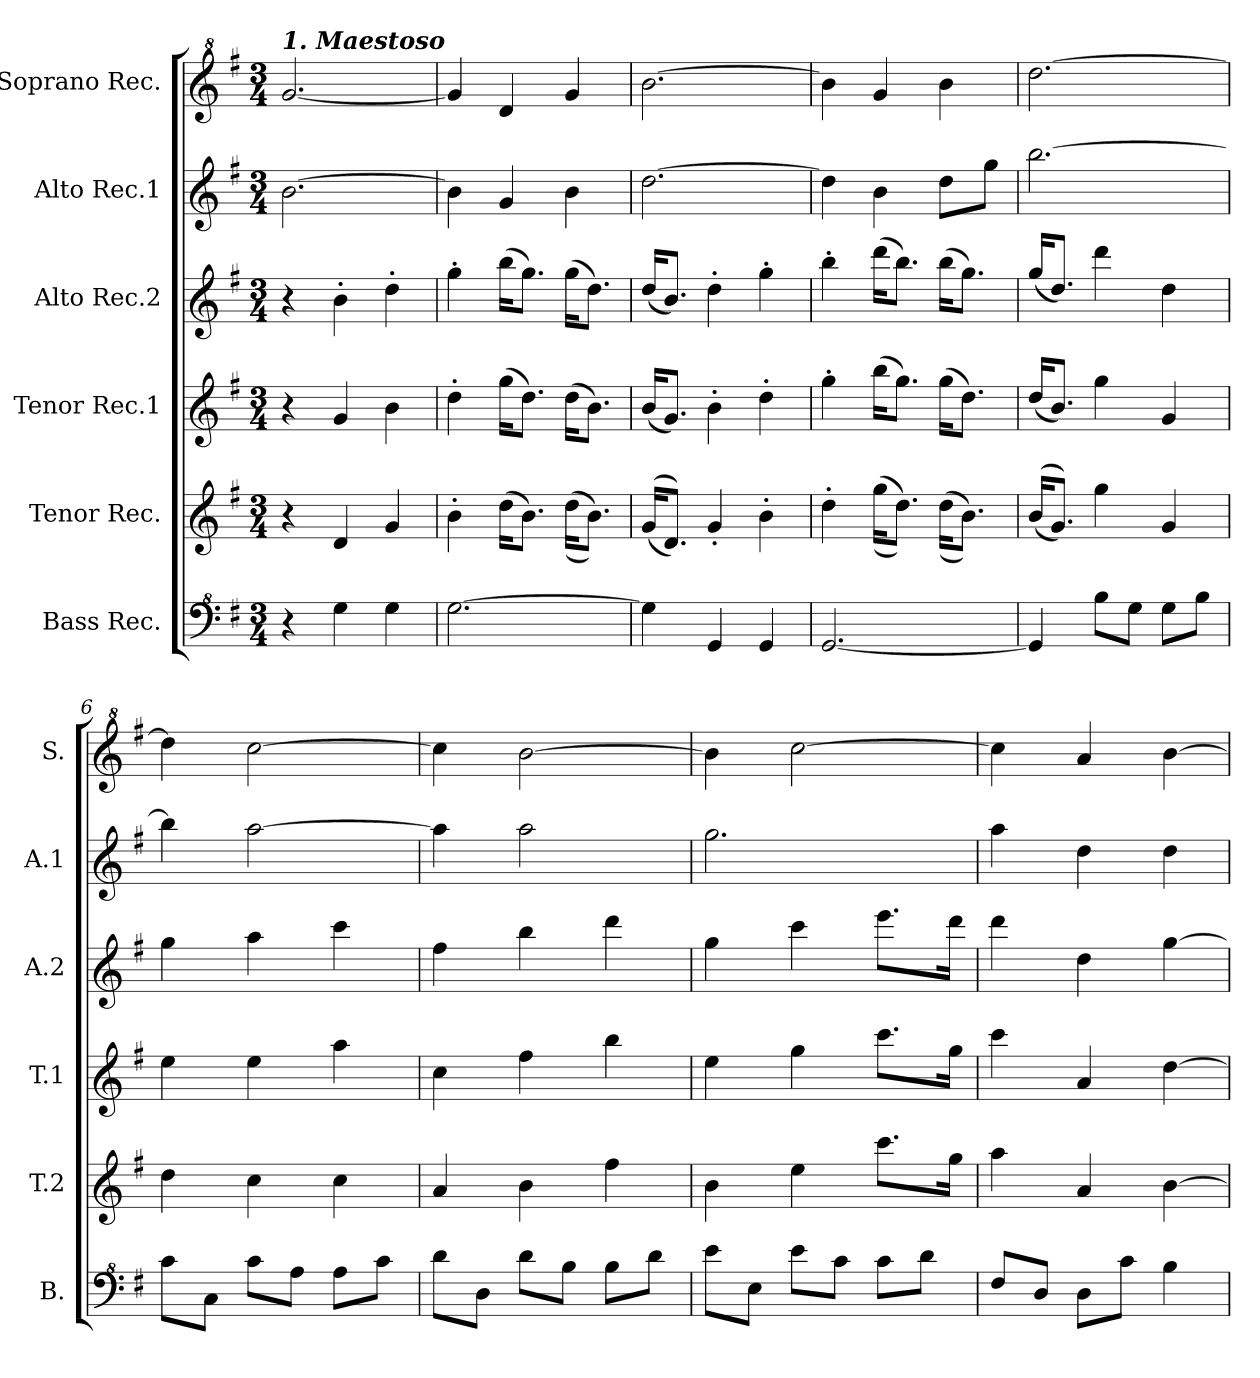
**kern	**kern	**kern	**kern	**kern	**kern
*part6	*part5	*part4	*part3	*part2	*part1
*staff6	*staff5	*staff4	*staff3	*staff2	*staff1
*I"Bass Rec.	*I"Tenor Rec.	*I"Tenor Rec.1	*I"Alto Rec.2	*I"Alto Rec.1	*I"Soprano Rec.
*I'B.	*I'T.2	*I'T.1	*I'A.2	*I'A.1	*I'S.
*clefF^4	*clefG2	*clefG2	*clefG2	*clefG2	*clefG^2
*k[f#]	*k[f#]	*k[f#]	*k[f#]	*k[f#]	*k[f#]
*M3/4	*M3/4	*M3/4	*M3/4	*M3/4	*M3/4
*MM90	*MM90	*MM90	*MM90	*MM90	*MM90
=1	=1	=1	=1	=1	=1
!	!	!	!	!	!LO:TX:a:Bi:t=1. Maestoso
4r	4r	4r	4r	[2.b\	[2.gg/
4g\	4d/	4g/	4b'\	.	.
4g\	4g/	4b\	4dd'\	.	.
=2	=2	=2	=2	=2	=2
[2.g\	4b'\	4dd'\	4gg'\	4b\]	4gg/]
.	(>16dd\KL	(>16gg\KL	(>16bb\KL	4g/	4dd/
.	8.b\J)	8.dd\J)	8.gg\J)	.	.
.	(>(>16dd\KL	(>16dd\KL	(>16gg\KL	4b\	4gg/
.	8.b\J))	8.b\J)	8.dd\J)	.	.
=3	=3	=3	=3	=3	=3
4g\]	((16g/KL	(16b/KL	(16dd/KL	[2.dd\	[2.bb\
.	8.d/J))	8.g/J)	8.b/J)	.	.
4G/	4g'/	4b'\	4dd'\	.	.
4G/	4b'\	4dd'\	4gg'\	.	.
=4	=4	=4	=4	=4	=4
[2.G/	4dd'\	4gg'\	4bb'\	4dd\]	4bb\]
.	(>(>16gg\KL	(>16bb\KL	(>16ddd\KL	4b\	4gg/
.	8.dd\J))	8.gg\J)	8.bb\J)	.	.
.	(>(>16dd\KL	(>16gg\KL	(>16bb\KL	8dd\L	4bb\
.	8.b\J))	8.dd\J)	8.gg\J)	.	.
.	.	.	.	8gg\J	.
=5	=5	=5	=5	=5	=5
4G/]	((16b/KL	(16dd/KL	(16gg/KL	[2.bb\	[2.ddd\
.	8.g/J))	8.b/J)	8.dd/J)	.	.
8b\L	4gg\	4gg\	4ddd\	.	.
8g\J	.	.	.	.	.
8g\L	4g/	4g/	4dd\	.	.
8b\J	.	.	.	.	.
=6	=6	=6	=6	=6	=6
8cc\L	4dd\	4ee\	4gg\	4bb\]	4ddd\]
8c\J	.	.	.	.	.
8cc\L	4cc\	4ee\	4aa\	[2aa\	[2ccc\
8a\J	.	.	.	.	.
8a\L	4cc\	4aa\	4ccc\	.	.
8cc\J	.	.	.	.	.
=7	=7	=7	=7	=7	=7
8dd\L	4a/	4cc\	4ff#\	4aa\]	4ccc\]
8d\J	.	.	.	.	.
8dd\L	4b\	4ff#\	4bb\	2aa\	[2bb\
8b\J	.	.	.	.	.
8b\L	4ff#\	4bb\	4ddd\	.	.
8dd\J	.	.	.	.	.
=8	=8	=8	=8	=8	=8
8ee\L	4b\	4ee\	4gg\	2.gg\	4bb\]
8e\J	.	.	.	.	.
8ee\L	4ee\	4gg\	4ccc\	.	[2ccc\
8cc\J	.	.	.	.	.
8cc\L	8.ccc\L	8.ccc\L	8.eee\L	.	.
8dd\J	.	.	.	.	.
.	16gg\Jk	16gg\Jk	16ddd\Jk	.	.
=9	=9	=9	=9	=9	=9
8f#/L	4aa\	4ccc\	4ddd\	4aa\	4ccc\]
8d/J	.	.	.	.	.
8d\L	4a/	4a/	4dd\	4dd\	4aa/
8cc\J	.	.	.	.	.
4b\	[4b\	[4dd\	[4gg\	4dd\	[4bb\
=	=	=	=	=	=
*-	*-	*-	*-	*-	*-
